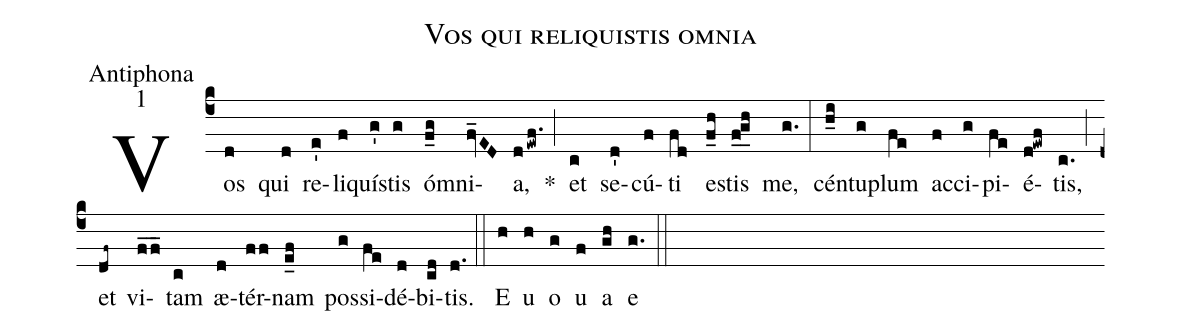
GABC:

name:Vos qui reliquistis omnia;
office-part:Antiphona;
mode:1;
%%
(c4)Vos(d) qui(d) re(e')li(f)quí(g')stis(g) óm(f_0g)ni(f_vED)a,(dewf.) <v>\gresixstar</v>(;) et(c) se(d')cú(f)ti(fd) e(f_h)stis(f_0!g_h) me,(g.) (:) cén(h_i)tu(g)plum(fe) ac(f)ci(g)pi(fe)é(d!ewf)tis,(c.) (;) et(df~) vi(f_f_)tam(c) æ(d)tér(ff)nam(e_f) pos(g)si(fe)dé(d)bi(cd)tis.(d.) (::)
E(h) u(h) o(g) u(f) a(gh) e(g.) (::)
